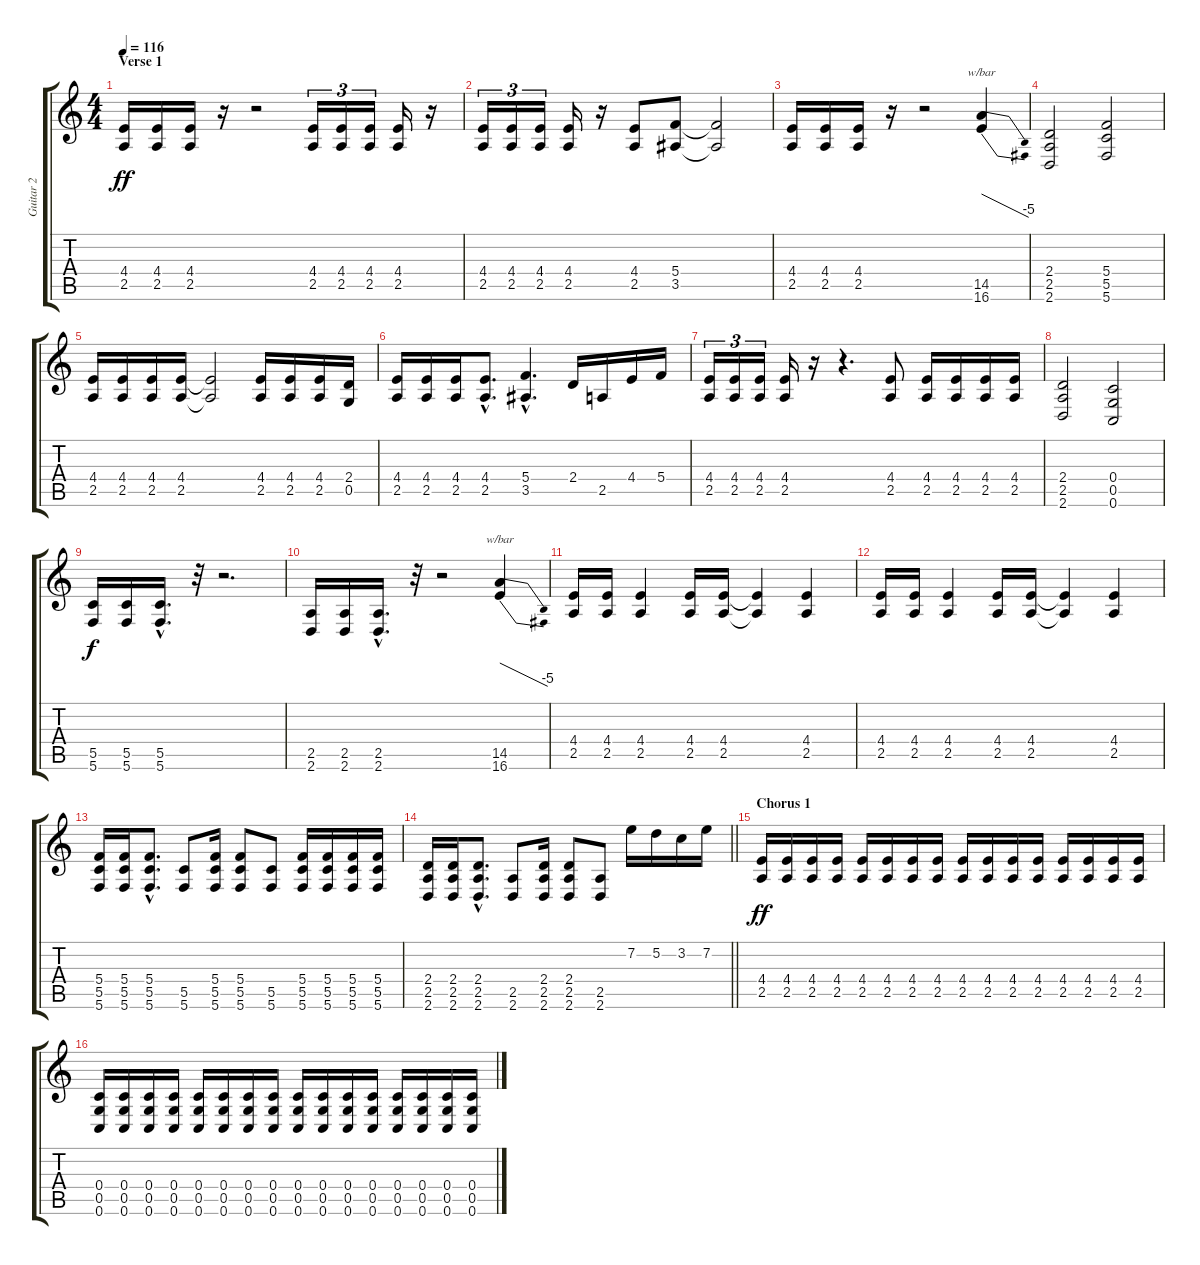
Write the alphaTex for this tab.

\track ("Guitar 2" "Guitar 2") {instrument distortionguitar}
\staff {score tabs}
\tuning (D4 A3 F3 C3 G2 C2) {hide}
\ts (4 4)
\section ("" "Verse 1")
\tempo 116
\clef g2
\ks c
(4.4 2.5).16{dy ff} (4.4 2.5).16 (4.4 2.5).16 r.16 r.2 (4.4 2.5).16{tu (3 2)} (4.4 2.5).16{tu (3 2)} (4.4 2.5).16{tu (3 2)} (4.4 2.5).16 r.16 |
(4.4 2.5).16{tu (3 2)} (4.4 2.5).16{tu (3 2)} (4.4 2.5).16{tu (3 2)} (4.4 2.5).16 r.16 (4.4 2.5).8 (5.4 3.5).8 (5.4{t} 3.5{t}).2 |
(4.4 2.5).16 (4.4 2.5).16 (4.4 2.5).16 r.16 r.2 (14.5 16.6).4{tbe (dive default 0 0 60 -20)} |
(2.4 2.5 2.6).2 (5.4 5.5 5.6).2 |
(4.4 2.5).16 (4.4 2.5).16 (4.4 2.5).16 (4.4 2.5).16 (4.4{t} 2.5{t}).2 (4.4 2.5).16 (4.4 2.5).16 (4.4 2.5).16 (2.4 0.5).16 |
(4.4 2.5).16 (4.4 2.5).16 (4.4 2.5).16 (4.4{hac} 2.5{hac}).8{d} (5.4{hac} 3.5{hac}).4{d} 2.4.16 2.5.16 4.4.16 5.4.16 |
(4.4 2.5).16{tu (3 2)} (4.4 2.5).16{tu (3 2)} (4.4 2.5).16{tu (3 2)} (4.4 2.5).16 r.16 r.4{d} (4.4 2.5).8 (4.4 2.5).16 (4.4 2.5).16 (4.4 2.5).16 (4.4 2.5).16 |
(2.4 2.5 2.6).2 (0.4 0.5 0.6).2 |
(5.5 5.6).16{dy f balance 16} (5.5 5.6).16 (5.5{hac} 5.6{hac}).16{d} r.32 r.2{d} |
(2.5 2.6).16 (2.5 2.6).16 (2.5{hac} 2.6{hac}).16{d} r.32 r.2 (14.5 16.6).4{tbe (dive default 0 0 60 -20)} |
(4.4 2.5).16 (4.4 2.5).16 (4.4 2.5).4 (4.4 2.5).16 (4.4 2.5).16 (4.4{t} 2.5{t}).4 (4.4 2.5).4 |
(4.4 2.5).16 (4.4 2.5).16 (4.4 2.5).4 (4.4 2.5).16 (4.4 2.5).16 (4.4{t} 2.5{t}).4 (4.4 2.5).4 |
(5.4 5.5 5.6).16 (5.4 5.5 5.6).16 (5.4{hac} 5.5{hac} 5.6{hac}).8{d} (5.5 5.6).8 (5.4 5.5 5.6).16 (5.4 5.5 5.6).8 (5.5 5.6).8 (5.4 5.5 5.6).16 (5.4 5.5 5.6).16 (5.4 5.5 5.6).16 (5.4 5.5 5.6).16 |
\barLineRight lightlight
(2.4 2.5 2.6).16 (2.4 2.5 2.6).16 (2.4{hac} 2.5{hac} 2.6{hac}).8{d} (2.5 2.6).8 (2.4 2.5 2.6).16 (2.4 2.5 2.6).8 (2.5 2.6).8 7.2.16 5.2.16 3.2.16 7.2.16 |
\section ("" "Chorus 1")
(4.4 2.5).16{dy ff balance 8} (4.4 2.5).16 (4.4 2.5).16 (4.4 2.5).16 (4.4 2.5).16 (4.4 2.5).16 (4.4 2.5).16 (4.4 2.5).16 (4.4 2.5).16 (4.4 2.5).16 (4.4 2.5).16 (4.4 2.5).16 (4.4 2.5).16 (4.4 2.5).16 (4.4 2.5).16 (4.4 2.5).16 |
(0.4 0.5 0.6).16 (0.4 0.5 0.6).16 (0.4 0.5 0.6).16 (0.4 0.5 0.6).16 (0.4 0.5 0.6).16 (0.4 0.5 0.6).16 (0.4 0.5 0.6).16 (0.4 0.5 0.6).16 (0.4 0.5 0.6).16 (0.4 0.5 0.6).16 (0.4 0.5 0.6).16 (0.4 0.5 0.6).16 (0.4 0.5 0.6).16 (0.4 0.5 0.6).16 (0.4 0.5 0.6).16 (0.4 0.5 0.6).16
